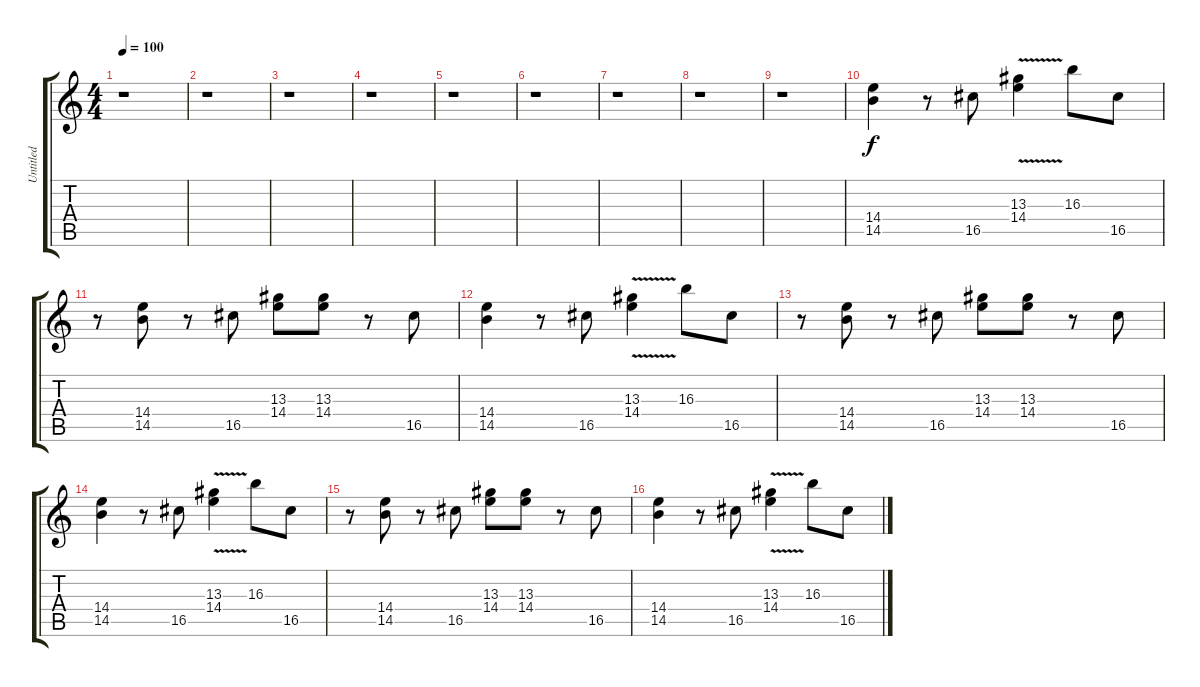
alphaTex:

\track ("Untitled" "Untitled") {instrument electricguitarjazz}
\staff {score tabs}
\tuning (E4 B3 G3 D3 A2 E2) {hide}
\ts (4 4)
\tempo 100
\clef g2
\ks c
r.1{dy f instrument electricguitarjazz} |
r.1 |
r.1 |
r.1 |
r.1 |
r.1 |
r.1 |
r.1 |
r.1 |
(14.4 14.5).4 r.8 16.5.8 (13.3{v} 14.4{v}).4 16.3.8 16.5.8 |
r.8 (14.4 14.5).8 r.8 16.5.8 (13.3 14.4).8 (13.3 14.4).8 r.8 16.5.8 |
(14.4 14.5).4 r.8 16.5.8 (13.3{v} 14.4{v}).4 16.3.8 16.5.8 |
r.8 (14.4 14.5).8 r.8 16.5.8 (13.3 14.4).8 (13.3 14.4).8 r.8 16.5.8 |
(14.4 14.5).4 r.8 16.5.8 (13.3{v} 14.4{v}).4 16.3.8 16.5.8 |
r.8 (14.4 14.5).8 r.8 16.5.8 (13.3 14.4).8 (13.3 14.4).8 r.8 16.5.8 |
(14.4 14.5).4 r.8 16.5.8 (13.3{v} 14.4{v}).4 16.3.8 16.5.8
